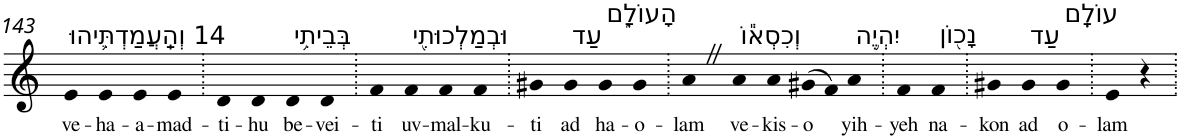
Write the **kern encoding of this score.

**kern	**text
*part1	*part1
*staff1	*staff1
*I"Piano	*
*I'Pno	*
!!LO:PB:g=z
*clefG2	*
*k[]	*
=143	=143
!LO:TX:a:t=14 וְהַֽעֲמַדְתִּ֛יהוּ	!
!	!LO:LY:b
4e	ve-
!	!LO:LY:b
4e	-ha-
!	!LO:LY:b
4e	-a-
!	!LO:LY:b
4e	-mad-
=144.	=144.
!	!LO:LY:b
4d	-ti-
!	!LO:LY:b
4d	-hu
!LO:TX:a:t=בְּבֵיתִ֥י	!
!	!LO:LY:b
4d	be-
!	!LO:LY:b
4d	-vei-
=145.	=145.
!	!LO:LY:b
4f	-ti
!LO:TX:a:t=וּבְמַלְכוּתִ֖י	!
!	!LO:LY:b
4f	uv-
!	!LO:LY:b
4f	-mal-
!	!LO:LY:b
4f	-ku-
=146.	=146.
!	!LO:LY:b
4g#X	-ti
!LO:TX:a:t=עַד	!
!	!LO:LY:b
4g#	ad
!LO:TX:a:t=הָעוֹלָ֑ם	!
!	!LO:LY:b
4g#	ha-
!	!LO:LY:b
4g#	-o-
=147.	=147.
!	!LO:LY:b
4aZ	-lam
!LO:TX:a:t=וְכִסְא֕וֹ	!
!	!LO:LY:b
4a	ve-
!	!LO:LY:b
4a	-kis-
!	!LO:LY:b
(>8g#X	-o
8f)	.
!LO:TX:a:t=יִהְיֶ֥ה	!
!	!LO:LY:b
4a	yih-
=148.	=148.
!	!LO:LY:b
4f	-yeh
!LO:TX:a:t=נָכ֖וֹן	!
!	!LO:LY:b
4f	na-
=149.	=149.
!	!LO:LY:b
4g#X	-kon
!LO:TX:a:t=עַד	!
!	!LO:LY:b
4g#	ad
!LO:TX:a:t=עוֹלָֽם	!
!	!LO:LY:b
4g#	o-
=150.	=150.
!	!LO:LY:b
4e	-lam
4r	.
=.	=.
*-	*-
